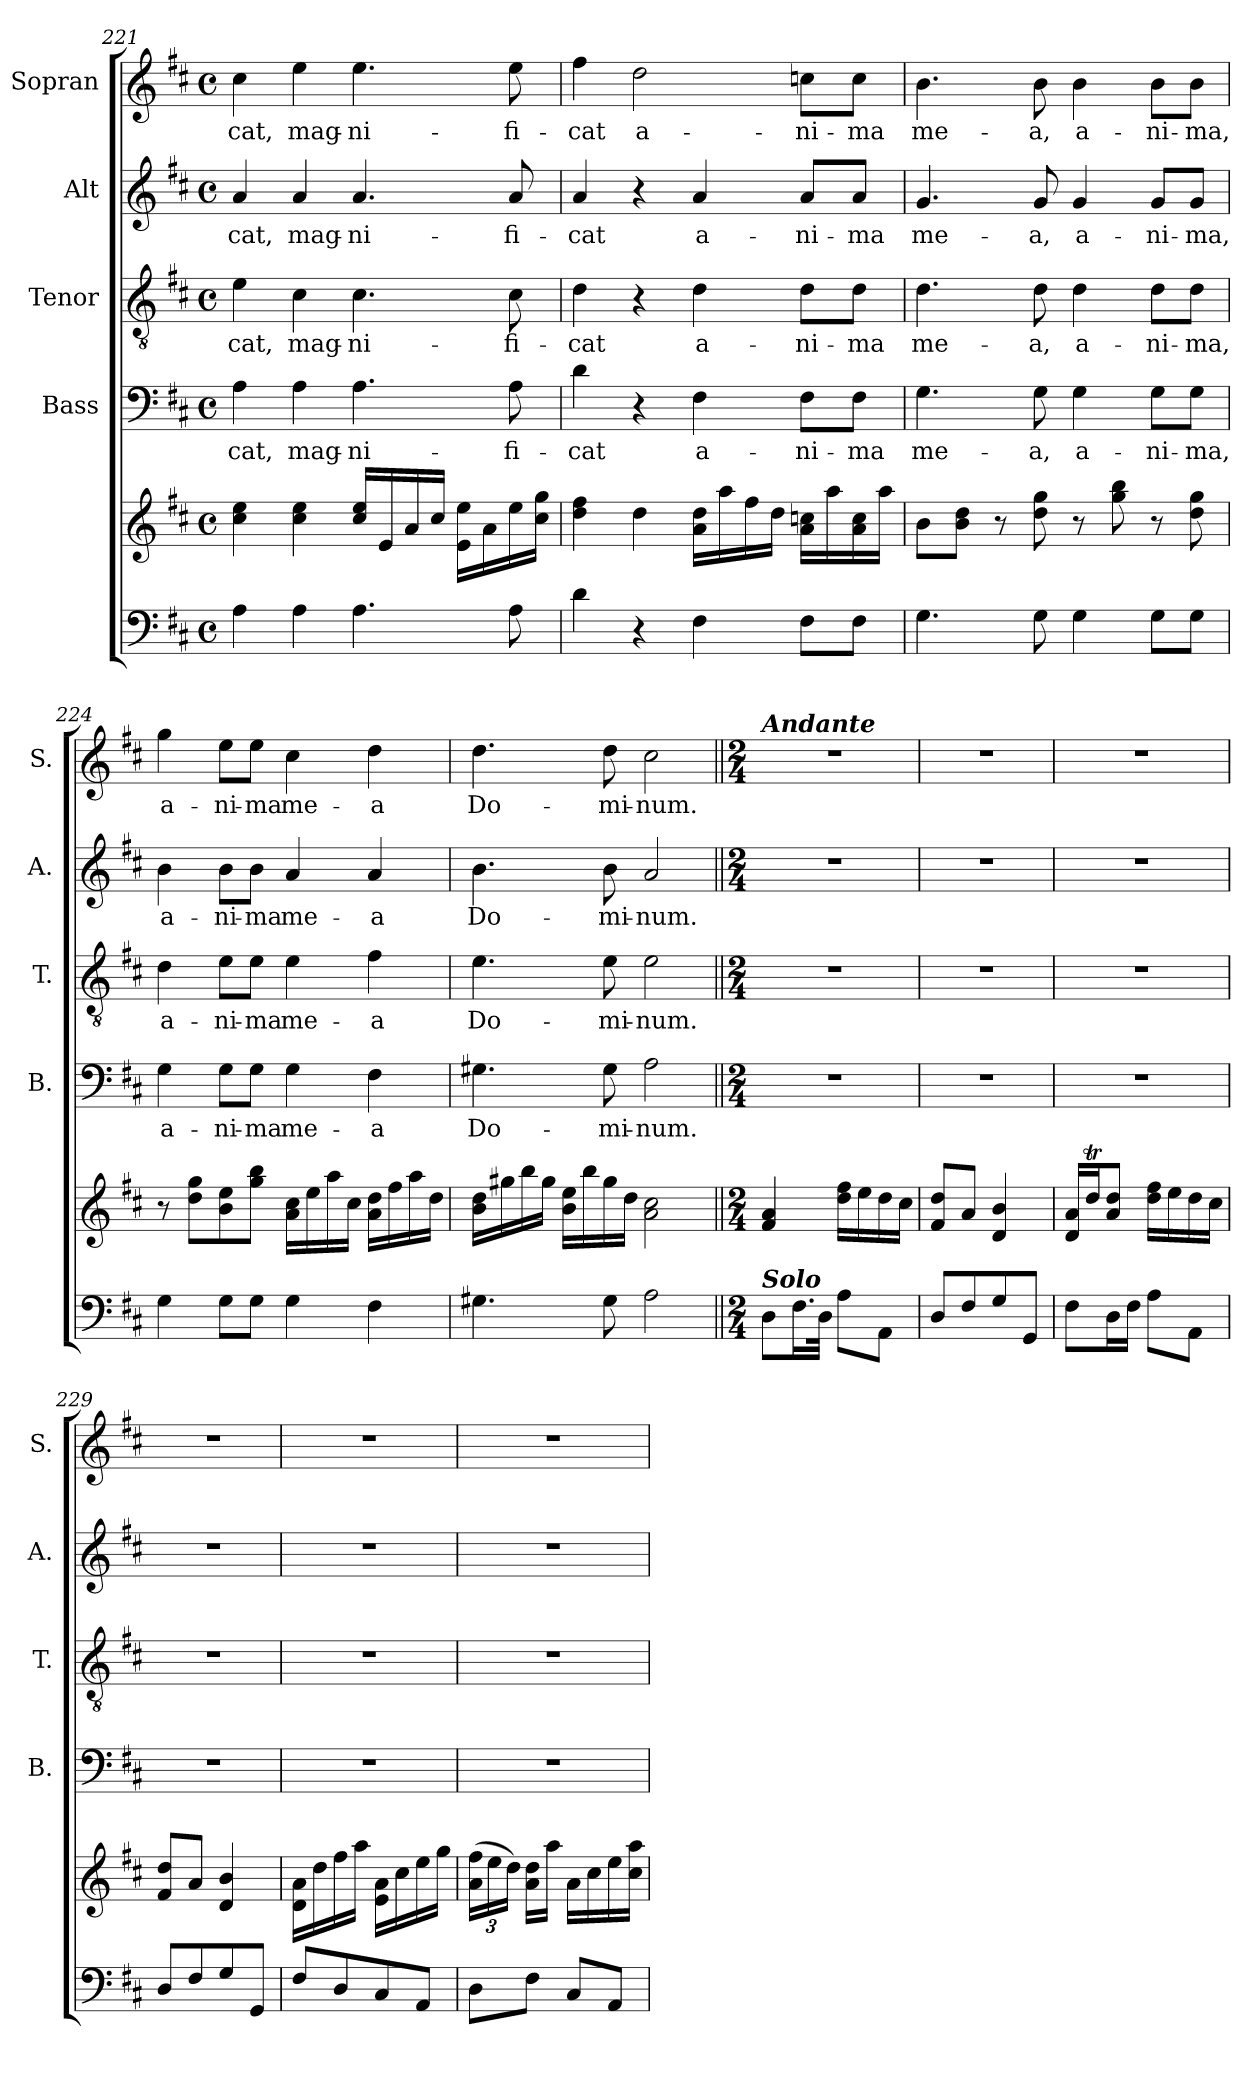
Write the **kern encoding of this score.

**kern	**kern	**kern	**text	**kern	**text	**kern	**text	**kern	**text
*part5	*part5	*part4	*part4	*part3	*part3	*part2	*part2	*part1	*part1
*staff6	*staff5	*staff4	*staff4	*staff3	*staff3	*staff2	*staff2	*staff1	*staff1
*	*	*I"Bass	*	*I"Tenor	*	*I"Alt	*	*I"Sopran	*
*	*	*I'B.	*	*I'T.	*	*I'A.	*	*I'S.	*
*clefF4	*clefG2	*clefF4	*	*clefGv2	*	*clefG2	*	*clefG2	*
*k[f#c#]	*k[f#c#]	*k[f#c#]	*	*k[f#c#]	*	*k[f#c#]	*	*k[f#c#]	*
*D:	*D:	*D:	*	*D:	*	*D:	*	*D:	*
*M4/4	*M4/4	*M4/4	*	*M4/4	*	*M4/4	*	*M4/4	*
*met(c)	*met(c)	*met(c)	*	*met(c)	*	*met(c)	*	*met(c)	*
=221	=221	=221	=221	=221	=221	=221	=221	=221	=221
!	!	!	!LO:LY:b	!	!LO:LY:b	!	!LO:LY:b	!	!LO:LY:b
4A\	4cc#\ 4ee\	4A\	-cat,	4e\	-cat,	4a/	-cat,	4cc#\	-cat,
!	!	!	!LO:LY:b	!	!LO:LY:b	!	!LO:LY:b	!	!LO:LY:b
4A\	4cc#\ 4ee\	4A\	mag-	4c#\	mag-	4a/	mag-	4ee\	mag-
!	!	!	!LO:LY:b	!	!LO:LY:b	!	!LO:LY:b	!	!LO:LY:b
4.A\	16cc#/ 16ee/LL	4.A\	-ni-	4.c#\	-ni-	4.a/	-ni-	4.ee\	-ni-
.	16e/	.	.	.	.	.	.	.	.
.	16a/	.	.	.	.	.	.	.	.
.	16cc#/JJ	.	.	.	.	.	.	.	.
.	16e\ 16ee\LL	.	.	.	.	.	.	.	.
.	16a\	.	.	.	.	.	.	.	.
!	!	!	!LO:LY:b	!	!LO:LY:b	!	!LO:LY:b	!	!LO:LY:b
8A\	16ee\	8A\	-fi-	8c#\	-fi-	8a/	-fi-	8ee\	-fi-
.	16cc#\ 16gg\JJ	.	.	.	.	.	.	.	.
=222	=222	=222	=222	=222	=222	=222	=222	=222	=222
!	!	!	!LO:LY:b	!	!LO:LY:b	!	!LO:LY:b	!	!LO:LY:b
4d\	4dd\ 4ff#\	4d\	-cat	4d\	-cat	4a/	-cat	4ff#\	-cat
!	!	!	!	!	!	!	!	!	!LO:LY:b
4r	4dd\	4r	.	4r	.	4r	.	2dd\	a-
!	!	!	!LO:LY:b	!	!LO:LY:b	!	!LO:LY:b	!	!
4F#\	16a\ 16dd\LL	4F#\	a-	4d\	a-	4a/	a-	.	.
.	16aa\	.	.	.	.	.	.	.	.
.	16ff#\	.	.	.	.	.	.	.	.
.	16dd\JJ	.	.	.	.	.	.	.	.
!	!	!	!LO:LY:b	!	!LO:LY:b	!	!LO:LY:b	!	!LO:LY:b
8F#\L	16a\ 16ccn\LL	8F#\L	-ni-	8d\L	-ni-	8a/L	-ni-	8ccn\L	-ni-
.	16aa\	.	.	.	.	.	.	.	.
!	!	!	!LO:LY:b	!	!LO:LY:b	!	!LO:LY:b	!	!LO:LY:b
8F#\J	16a\ 16cc\	8F#\J	-ma	8d\J	-ma	8a/J	-ma	8cc\J	-ma
.	16aa\JJ	.	.	.	.	.	.	.	.
=223	=223	=223	=223	=223	=223	=223	=223	=223	=223
!	!	!	!LO:LY:b	!	!LO:LY:b	!	!LO:LY:b	!	!LO:LY:b
4.G\	8b\L	4.G\	me-	4.d\	me-	4.g/	me-	4.b\	me-
.	8b\ 8dd\J	.	.	.	.	.	.	.	.
.	8r	.	.	.	.	.	.	.	.
!	!	!	!LO:LY:b	!	!LO:LY:b	!	!LO:LY:b	!	!LO:LY:b
8G\	8dd\ 8gg\	8G\	-a,	8d\	-a,	8g/	-a,	8b\	-a,
!	!	!	!LO:LY:b	!	!LO:LY:b	!	!LO:LY:b	!	!LO:LY:b
4G\	8r	4G\	a-	4d\	a-	4g/	a-	4b\	a-
.	8gg\ 8bb\	.	.	.	.	.	.	.	.
!	!	!	!LO:LY:b	!	!LO:LY:b	!	!LO:LY:b	!	!LO:LY:b
8G\L	8r	8G\L	-ni-	8d\L	-ni-	8g/L	-ni-	8b\L	-ni-
!	!	!	!LO:LY:b	!	!LO:LY:b	!	!LO:LY:b	!	!LO:LY:b
8G\J	8dd\ 8gg\	8G\J	-ma,	8d\J	-ma,	8g/J	-ma,	8b\J	-ma,
!!LO:PB:g=z
=224	=224	=224	=224	=224	=224	=224	=224	=224	=224
!	!	!	!LO:LY:b	!	!LO:LY:b	!	!LO:LY:b	!	!LO:LY:b
4G\	8r	4G\	a-	4d\	a-	4b\	a-	4gg\	a-
.	8dd\ 8gg\L	.	.	.	.	.	.	.	.
!	!	!	!LO:LY:b	!	!LO:LY:b	!	!LO:LY:b	!	!LO:LY:b
8G\L	8b\ 8ee\	8G\L	-ni-	8e\L	-ni-	8b\L	-ni-	8ee\L	-ni-
!	!	!	!LO:LY:b	!	!LO:LY:b	!	!LO:LY:b	!	!LO:LY:b
8G\J	8gg\ 8bb\J	8G\J	-ma	8e\J	-ma	8b\J	-ma	8ee\J	-ma
!	!	!	!LO:LY:b	!	!LO:LY:b	!	!LO:LY:b	!	!LO:LY:b
4G\	16a\ 16cc#\LL	4G\	me-	4e\	me-	4a/	me-	4cc#\	me-
.	16ee\	.	.	.	.	.	.	.	.
.	16aa\	.	.	.	.	.	.	.	.
.	16cc#\JJ	.	.	.	.	.	.	.	.
!	!	!	!LO:LY:b	!	!LO:LY:b	!	!LO:LY:b	!	!LO:LY:b
4F#\	16a\ 16dd\LL	4F#\	-a	4f#\	-a	4a/	-a	4dd\	-a
.	16ff#\	.	.	.	.	.	.	.	.
.	16aa\	.	.	.	.	.	.	.	.
.	16dd\JJ	.	.	.	.	.	.	.	.
=225	=225	=225	=225	=225	=225	=225	=225	=225	=225
!	!	!	!LO:LY:b	!	!LO:LY:b	!	!LO:LY:b	!	!LO:LY:b
4.G#X\	16b\ 16dd\LL	4.G#X\	Do-	4.e\	Do-	4.b\	Do-	4.dd\	Do-
.	16gg#X\	.	.	.	.	.	.	.	.
.	16bb\	.	.	.	.	.	.	.	.
.	16gg#\JJ	.	.	.	.	.	.	.	.
.	16b\ 16ee\LL	.	.	.	.	.	.	.	.
.	16bb\	.	.	.	.	.	.	.	.
!	!	!	!LO:LY:b	!	!LO:LY:b	!	!LO:LY:b	!	!LO:LY:b
8G#\	16gg#\	8G#\	-mi-	8e\	-mi-	8b\	-mi-	8dd\	-mi-
.	16dd\JJ	.	.	.	.	.	.	.	.
!	!	!	!LO:LY:b	!	!LO:LY:b	!	!LO:LY:b	!	!LO:LY:b
2A\	2a\ 2cc#\	2A\	-num.	2e\	-num.	2a/	-num.	2cc#\	-num.
=226||	=226||	=226||	=226||	=226||	=226||	=226||	=226||	=226||	=226||
*M2/4	*M2/4	*M2/4	*	*M2/4	*	*M2/4	*	*M2/4	*
!	!	!	!	!	!	!	!	!LO:TX:a:Bi:t=Andante	!
!LO:TX:a:Bi:t=Solo	!	!	!	!	!	!	!	!	!
8D\L	4f#/ 4a/	2r	.	2r	.	2r	.	2r	.
16.F#\L	.	.	.	.	.	.	.	.	.
32D\JJk	.	.	.	.	.	.	.	.	.
8A\L	16dd\ 16ff#\LL	.	.	.	.	.	.	.	.
.	16ee\	.	.	.	.	.	.	.	.
8AA\J	16dd\	.	.	.	.	.	.	.	.
.	16cc#\JJ	.	.	.	.	.	.	.	.
=227	=227	=227	=227	=227	=227	=227	=227	=227	=227
8D/L	8f#/ 8dd/L	2r	.	2r	.	2r	.	2r	.
8F#/	8a/J	.	.	.	.	.	.	.	.
8G/	4d/ 4b/	.	.	.	.	.	.	.	.
8GG/J	.	.	.	.	.	.	.	.	.
!!LO:LB:g=z
=228	=228	=228	=228	=228	=228	=228	=228	=228	=228
8F#\L	16d/ 16a/LL	2r	.	2r	.	2r	.	2r	.
.	16ddT/J	.	.	.	.	.	.	.	.
16D\L	8a/ 8dd/J	.	.	.	.	.	.	.	.
16F#\JJ	.	.	.	.	.	.	.	.	.
8A\L	16dd\ 16ff#\LL	.	.	.	.	.	.	.	.
.	16ee\	.	.	.	.	.	.	.	.
8AA\J	16dd\	.	.	.	.	.	.	.	.
.	16cc#\JJ	.	.	.	.	.	.	.	.
=229	=229	=229	=229	=229	=229	=229	=229	=229	=229
8D/L	8f#/ 8dd/L	2r	.	2r	.	2r	.	2r	.
8F#/	8a/J	.	.	.	.	.	.	.	.
8G/	4d/ 4b/	.	.	.	.	.	.	.	.
8GG/J	.	.	.	.	.	.	.	.	.
=230	=230	=230	=230	=230	=230	=230	=230	=230	=230
8F#/L	16d\ 16a\LL	2r	.	2r	.	2r	.	2r	.
.	16dd\	.	.	.	.	.	.	.	.
8D/	16ff#\	.	.	.	.	.	.	.	.
.	16aa\JJ	.	.	.	.	.	.	.	.
8C#/	16e\ 16a\LL	.	.	.	.	.	.	.	.
.	16cc#\	.	.	.	.	.	.	.	.
8AA/J	16ee\	.	.	.	.	.	.	.	.
.	16gg\JJ	.	.	.	.	.	.	.	.
=231	=231	=231	=231	=231	=231	=231	=231	=231	=231
8D\L	(>24a\ 24ff#\LL	2r	.	2r	.	2r	.	2r	.
.	24ee\	.	.	.	.	.	.	.	.
.	24dd\JJ)	.	.	.	.	.	.	.	.
8F#\J	16a\ 16dd\LL	.	.	.	.	.	.	.	.
.	16aa\JJ	.	.	.	.	.	.	.	.
8C#/L	16a\LL	.	.	.	.	.	.	.	.
.	16cc#\	.	.	.	.	.	.	.	.
8AA/J	16ee\	.	.	.	.	.	.	.	.
.	16cc#\ 16aa\JJ	.	.	.	.	.	.	.	.
=	=	=	=	=	=	=	=	=	=
*-	*-	*-	*-	*-	*-	*-	*-	*-	*-
